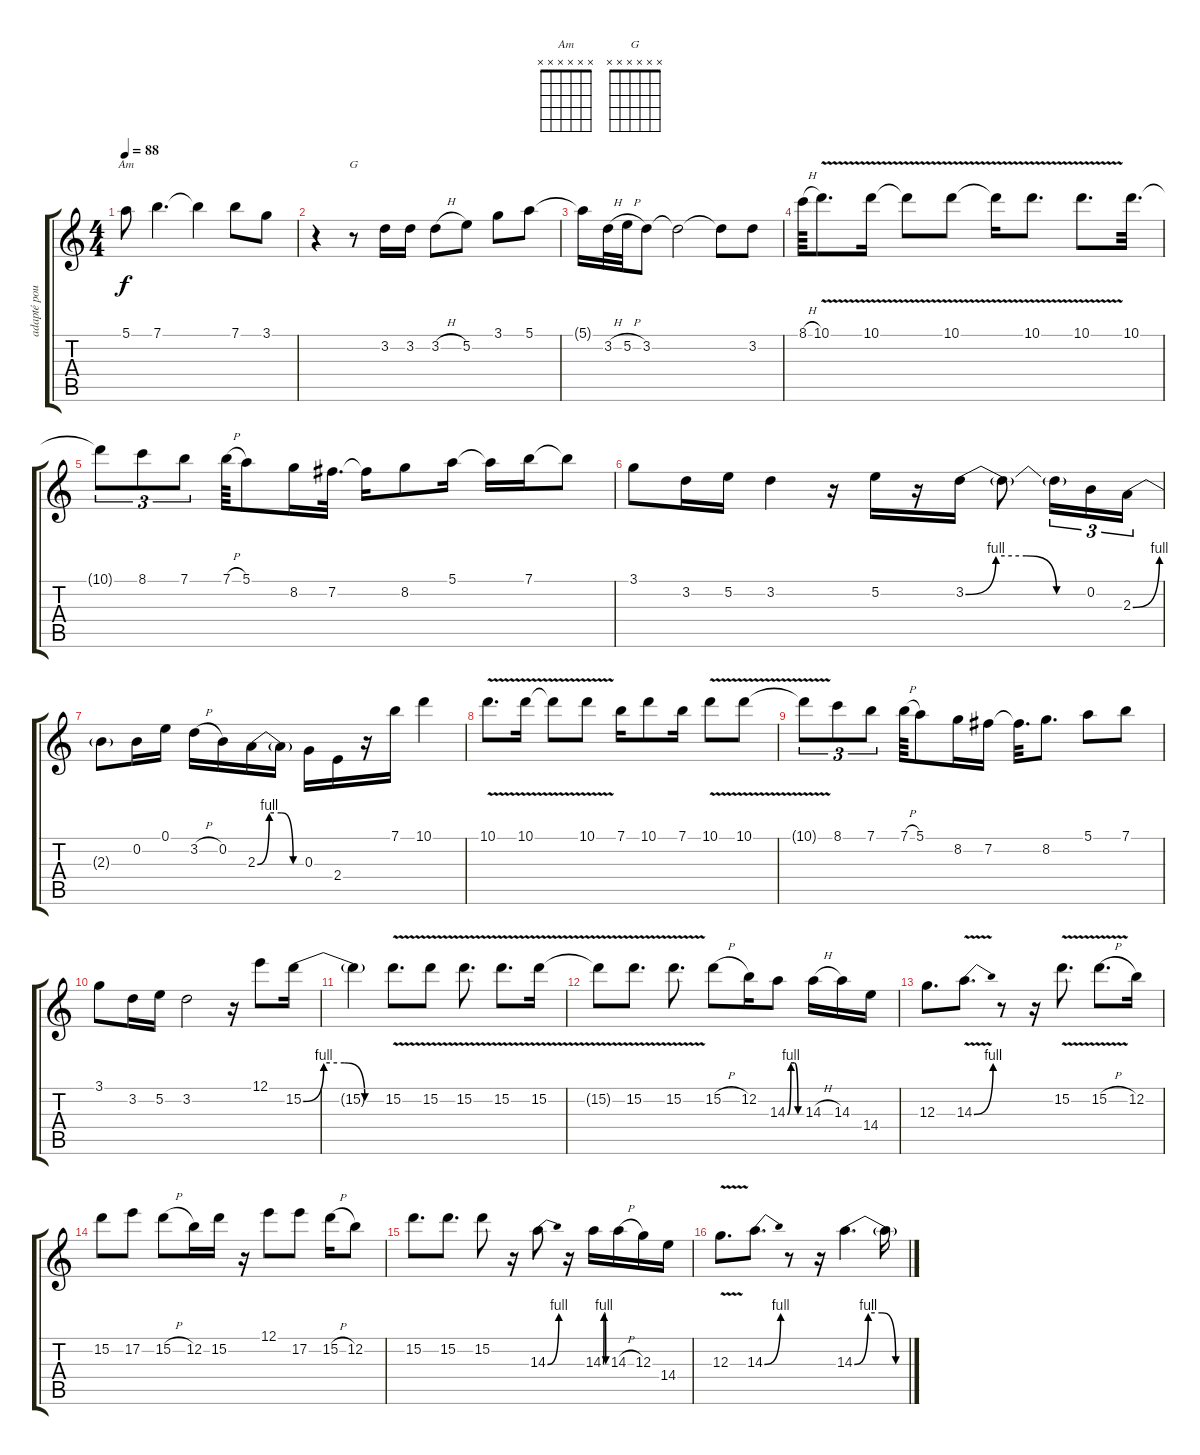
\track ("adapté pour satrat" "adapté pou") {instrument overdrivenguitar}
\staff {score tabs}
\tuning (E4 B3 G3 D3 A2 E2) {hide}
\chord ("Am" x x x x x x)
\chord ("G" x x x x x x)
\ts (4 4)
\tempo 88
\clef g2
\ks c
5.1.8{ch "Am" dy f} 7.1.4{d} 7.1{t}.4 7.1.8 3.1.8 |
r.4 r.8{ch "G"} 3.2.16 3.2.16 3.2{h}.8 5.2.8 3.1.8 5.1.8 |
5.1{t}.16 3.2{h}.32 5.2{h}.32 3.2.8 3.2{t}.2 3.2{t}.8 3.2.8 |
8.1{h}.64 10.1{v}.8{d} 10.1{v}.16 10.1{t}.8 10.1{v}.8 10.1{t}.16 10.1{v}.8{d} 10.1{v}.8{d} 10.1.32{d} |
10.1{t}.8{tu (3 2)} 8.1.8{tu (3 2)} 7.1.8{tu (3 2)} 7.1{h}.64 5.1.8 8.2.16 7.2.32{d} 7.2{t}.16 8.2.8 5.1.16 5.1{t}.16 7.1.16 7.1{t}.8 |
3.1.8 3.2.16 5.2.16 3.2.4 r.16 5.2.16 r.16 3.2{be (custom 0 0 15 4 30 4 45 0 60 0)}.16 3.2{t}.8 3.2{t}.16{tu (3 2)} 0.2.16{tu (3 2)} 2.3{be (bend 0 0 60 4)}.16{tu (3 2)} |
2.3{t}.8 0.2.16 0.1.16 3.2{h}.16 0.2.16 2.3{be (custom 0 0 15 4 30 4 45 0 60 0)}.16 2.3{t}.16 0.3.16 2.4.16 r.16 7.1.16 10.1.4 |
10.1{v}.8{d} 10.1{v}.16 10.1{t}.8 10.1{v}.8 7.1.16 10.1.8 7.1.16 10.1{v}.8 10.1{v}.8 |
10.1{t}.8{tu (3 2)} 8.1.8{tu (3 2)} 7.1.8{tu (3 2)} 7.1{h}.64 5.1.8 8.2.16 7.2.16 7.2{t}.32{d} 8.2.8{d} 5.1.8 7.1.8 |
3.1.8 3.2.16 5.2.16 3.2.2 r.16 12.1.8 15.2{be (custom 0 0 15 4 30 4 45 0 60 0)}.16 |
15.2{t}.4 15.2{v}.8{d} 15.2{v}.8 15.2{v}.8{d} 15.2{v}.8{d} 15.2{v}.16 |
15.2{t}.8 15.2{v}.8{d} 15.2{v}.8{d} 15.2{h}.8 12.2.16 14.3{be (custom 0 0 15 4 30 4 45 0 60 0)}.8 14.3{h}.16 14.3.16 14.4.16 |
12.3.8{d} 14.3{be (bend 0 0 60 4) v}.8{d} r.8 r.16 15.2{v}.8{d} 15.2{v h}.8{d} 12.2.16 |
15.2.8 17.2.8 15.2{h}.8 12.2.16 15.2.16 r.16 12.1.8 17.2.8 15.2{h}.16 12.2.8 |
15.2.8{d} 15.2.8{d} 15.2.8 r.16 14.3{be (bend 0 0 60 4)}.8 r.16 14.3{be (custom 0 0 15 4 30 4 45 0 60 0)}.16 14.3{h}.16 12.3.16 14.4.16 |
12.3{v}.8{d} 14.3{be (bend 0 0 60 4)}.8{d} r.8 r.16 14.3{be (custom 0 0 15 4 30 4 45 0 60 0)}.4{d} 14.3{t}.16
